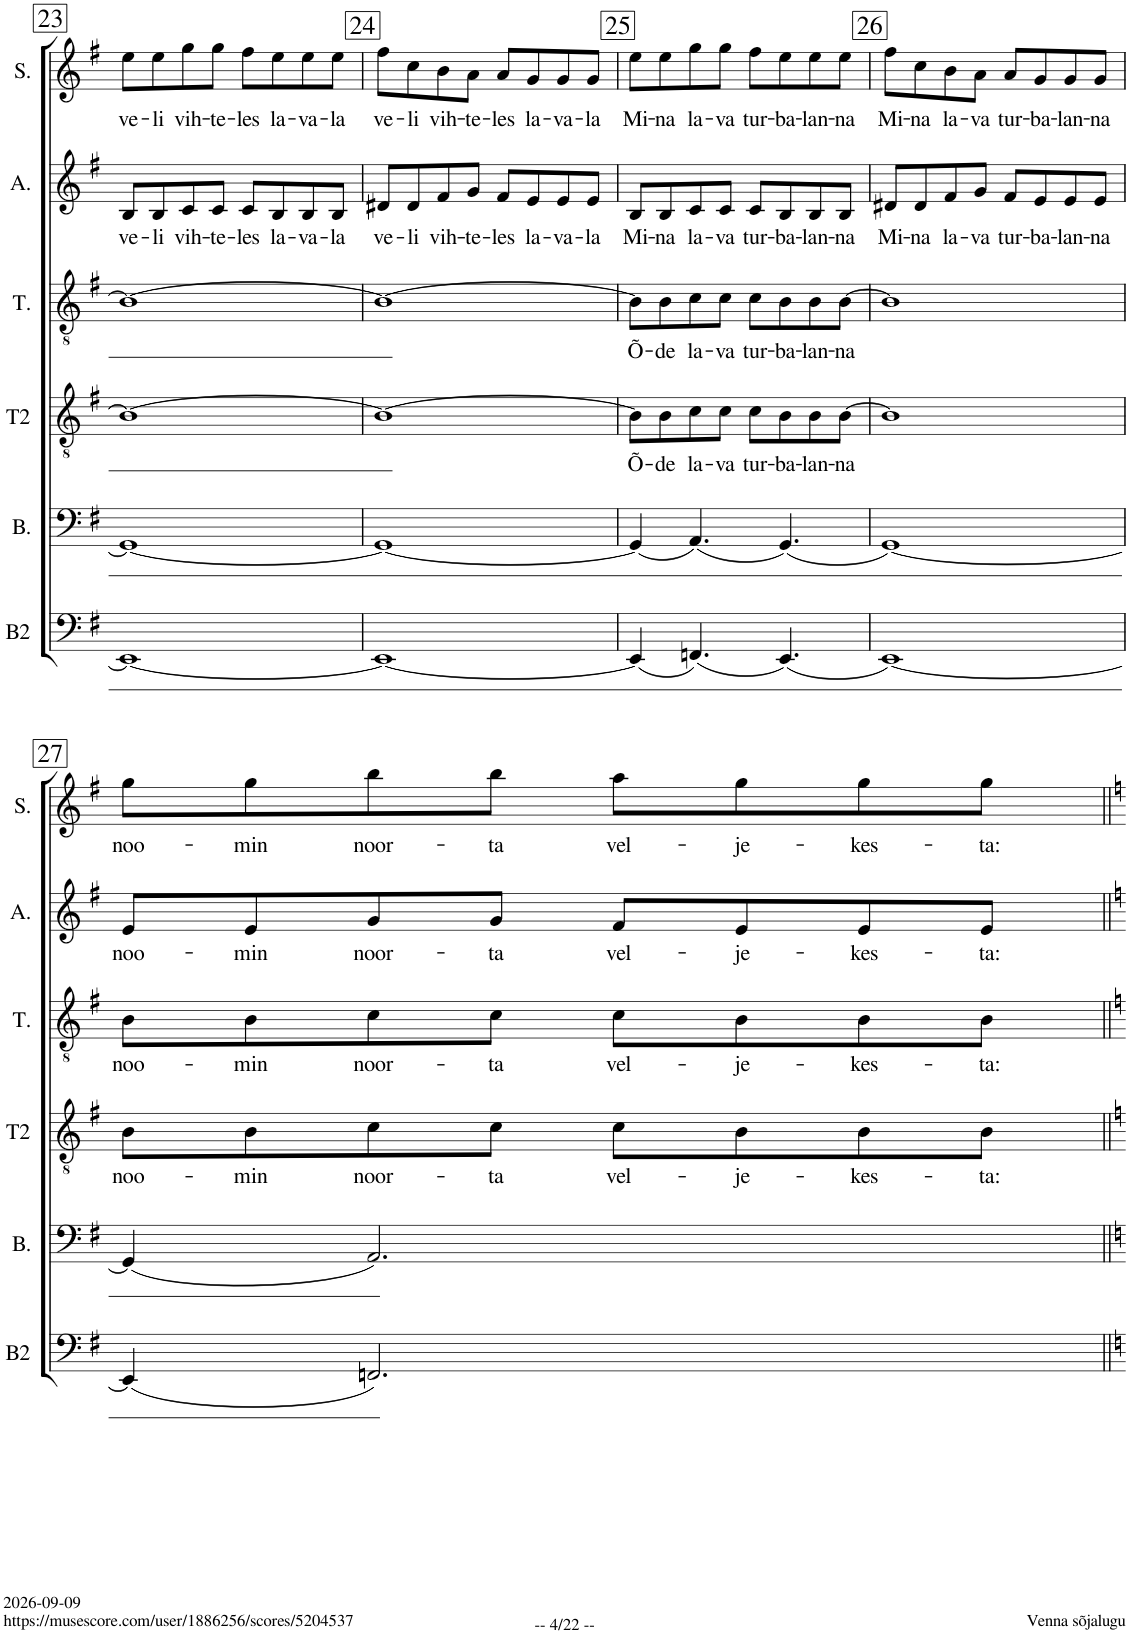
**kern	**kern	**kern	**text	**kern	**text	**kern	**text	**kern	**text
*part6	*part5	*part4	*part4	*part3	*part3	*part2	*part2	*part1	*part1
*staff6	*staff5	*staff4	*staff4	*staff3	*staff3	*staff2	*staff2	*staff1	*staff1
*I"Bass II	*I"Bass	*I"Tenor II	*	*I"Tenor	*	*I"Alto	*	*I"Soprano	*
*I'B2	*I'B.	*I'T2	*	*I'T.	*	*I'A.	*	*I'S.	*
!!LO:PB:g=z
*clefF4	*clefF4	*clefGv2	*	*clefGv2	*	*clefG2	*	*clefG2	*
*	*	*	*	*	*	*Trd1c2	*	*	*
*k[f#]	*k[f#]	*k[f#]	*	*k[f#]	*	*k[f#]	*	*k[f#]	*
*M4/4	*M4/4	*M4/4	*	*M4/4	*	*M4/4	*	*M4/4	*
=23	=23	=23	=23	=23	=23	=23	=23	=23	=23
!	!	!	!	!	!	!	!LO:LY:b	!	!LO:LY:b
1EE_	1GG_	1B_	.	1B_	.	8B/L	ve-	8ee\L	ve-
!	!	!	!	!	!	!	!LO:LY:b	!	!LO:LY:b
.	.	.	.	.	.	8B/	-li	8ee\	-li
!	!	!	!	!	!	!	!LO:LY:b	!	!LO:LY:b
.	.	.	.	.	.	8c/	vih-	8gg\	vih-
!	!	!	!	!	!	!	!LO:LY:b	!	!LO:LY:b
.	.	.	.	.	.	8c/J	-te-	8gg\J	-te-
!	!	!	!	!	!	!	!LO:LY:b	!	!LO:LY:b
.	.	.	.	.	.	8c/L	-les	8ff#\L	-les
!	!	!	!	!	!	!	!LO:LY:b	!	!LO:LY:b
.	.	.	.	.	.	8B/	la-	8ee\	la-
!	!	!	!	!	!	!	!LO:LY:b	!	!LO:LY:b
.	.	.	.	.	.	8B/	-va-	8ee\	-va-
!	!	!	!	!	!	!	!LO:LY:b	!	!LO:LY:b
.	.	.	.	.	.	8B/J	-la	8ee\J	-la
=24	=24	=24	=24	=24	=24	=24	=24	=24	=24
!	!	!	!	!	!	!	!LO:LY:b	!	!LO:LY:b
1EE_	1GG_	1B_	.	1B_	.	8d#X/L	ve-	8ff#\L	ve-
!	!	!	!	!	!	!	!LO:LY:b	!	!LO:LY:b
.	.	.	.	.	.	8d#/	-li	8cc\	-li
!	!	!	!	!	!	!	!LO:LY:b	!	!LO:LY:b
.	.	.	.	.	.	8f#/	vih-	8b\	vih-
!	!	!	!	!	!	!	!LO:LY:b	!	!LO:LY:b
.	.	.	.	.	.	8g/J	-te-	8a\J	-te-
!	!	!	!	!	!	!	!LO:LY:b	!	!LO:LY:b
.	.	.	.	.	.	8f#/L	-les	8a/L	-les
!	!	!	!	!	!	!	!LO:LY:b	!	!LO:LY:b
.	.	.	.	.	.	8e/	la-	8g/	la-
!	!	!	!	!	!	!	!LO:LY:b	!	!LO:LY:b
.	.	.	.	.	.	8e/	-va-	8g/	-va-
!	!	!	!	!	!	!	!LO:LY:b	!	!LO:LY:b
.	.	.	.	.	.	8e/J	-la	8g/J	-la
=25	=25	=25	=25	=25	=25	=25	=25	=25	=25
!	!	!	!LO:LY:b	!	!LO:LY:b	!	!LO:LY:b	!	!LO:LY:b
(4EE/]	(4GG/]	8B\L]	Õ-	8B\L]	Õ-	8B/L	Mi-	8ee\L	Mi-
!	!	!	!LO:LY:b	!	!LO:LY:b	!	!LO:LY:b	!	!LO:LY:b
.	.	8B\	-de	8B\	-de	8B/	-na	8ee\	-na
!	!	!	!LO:LY:b	!	!LO:LY:b	!	!LO:LY:b	!	!LO:LY:b
(4.FFn/)	(4.AA/)	8c\	la-	8c\	la-	8c/	la-	8gg\	la-
!	!	!	!LO:LY:b	!	!LO:LY:b	!	!LO:LY:b	!	!LO:LY:b
.	.	8c\J	-va	8c\J	-va	8c/J	-va	8gg\J	-va
!	!	!	!LO:LY:b	!	!LO:LY:b	!	!LO:LY:b	!	!LO:LY:b
.	.	8c\L	tur-	8c\L	tur-	8c/L	tur-	8ff#\L	tur-
!	!	!	!LO:LY:b	!	!LO:LY:b	!	!LO:LY:b	!	!LO:LY:b
(4.EE/)	(4.GG/)	8B\	-ba-	8B\	-ba-	8B/	-ba-	8ee\	-ba-
!	!	!	!LO:LY:b	!	!LO:LY:b	!	!LO:LY:b	!	!LO:LY:b
.	.	8B\	-lan-	8B\	-lan-	8B/	-lan-	8ee\	-lan-
!	!	!	!LO:LY:b	!	!LO:LY:b	!	!LO:LY:b	!	!LO:LY:b
.	.	[8B\J	-na	[8B\J	-na	8B/J	-na	8ee\J	-na
=26	=26	=26	=26	=26	=26	=26	=26	=26	=26
!	!	!	!	!	!	!	!LO:LY:b	!	!LO:LY:b
[1EE)	[1GG)	1B]	.	1B]	.	8d#X/L	Mi-	8ff#\L	Mi-
!	!	!	!	!	!	!	!LO:LY:b	!	!LO:LY:b
.	.	.	.	.	.	8d#/	-na	8cc\	-na
!	!	!	!	!	!	!	!LO:LY:b	!	!LO:LY:b
.	.	.	.	.	.	8f#/	la-	8b\	la-
!	!	!	!	!	!	!	!LO:LY:b	!	!LO:LY:b
.	.	.	.	.	.	8g/J	-va	8a\J	-va
!	!	!	!	!	!	!	!LO:LY:b	!	!LO:LY:b
.	.	.	.	.	.	8f#/L	tur-	8a/L	tur-
!	!	!	!	!	!	!	!LO:LY:b	!	!LO:LY:b
.	.	.	.	.	.	8e/	-ba-	8g/	-ba-
!	!	!	!	!	!	!	!LO:LY:b	!	!LO:LY:b
.	.	.	.	.	.	8e/	-lan-	8g/	-lan-
!	!	!	!	!	!	!	!LO:LY:b	!	!LO:LY:b
.	.	.	.	.	.	8e/J	-na	8g/J	-na
!!LO:LB:g=z
=27	=27	=27	=27	=27	=27	=27	=27	=27	=27
!	!	!	!LO:LY:b	!	!LO:LY:b	!	!LO:LY:b	!	!LO:LY:b
(4EE/]	(4GG/]	8B\L	noo-	8B\L	noo-	8e/L	noo-	8gg\L	noo-
!	!	!	!LO:LY:b	!	!LO:LY:b	!	!LO:LY:b	!	!LO:LY:b
.	.	8B\	-min	8B\	-min	8e/	-min	8gg\	-min
!	!	!	!LO:LY:b	!	!LO:LY:b	!	!LO:LY:b	!	!LO:LY:b
2.FFn/)	2.AA/)	8c\	noor-	8c\	noor-	8g/	noor-	8bb\	noor-
!	!	!	!LO:LY:b	!	!LO:LY:b	!	!LO:LY:b	!	!LO:LY:b
.	.	8c\J	-ta	8c\J	-ta	8g/J	-ta	8bb\J	-ta
!	!	!	!LO:LY:b	!	!LO:LY:b	!	!LO:LY:b	!	!LO:LY:b
.	.	8c\L	vel-	8c\L	vel-	8f#/L	vel-	8aa\L	vel-
!	!	!	!LO:LY:b	!	!LO:LY:b	!	!LO:LY:b	!	!LO:LY:b
.	.	8B\	-je-	8B\	-je-	8e/	-je-	8gg\	-je-
!	!	!	!LO:LY:b	!	!LO:LY:b	!	!LO:LY:b	!	!LO:LY:b
.	.	8B\	-kes-	8B\	-kes-	8e/	-kes-	8gg\	-kes-
!	!	!	!LO:LY:b	!	!LO:LY:b	!	!LO:LY:b	!	!LO:LY:b
.	.	8B\J	-ta:	8B\J	-ta:	8e/J	-ta:	8gg\J	-ta:
=||	=||	=||	=||	=||	=||	=||	=||	=||	=||
*-	*-	*-	*-	*-	*-	*-	*-	*-	*-
